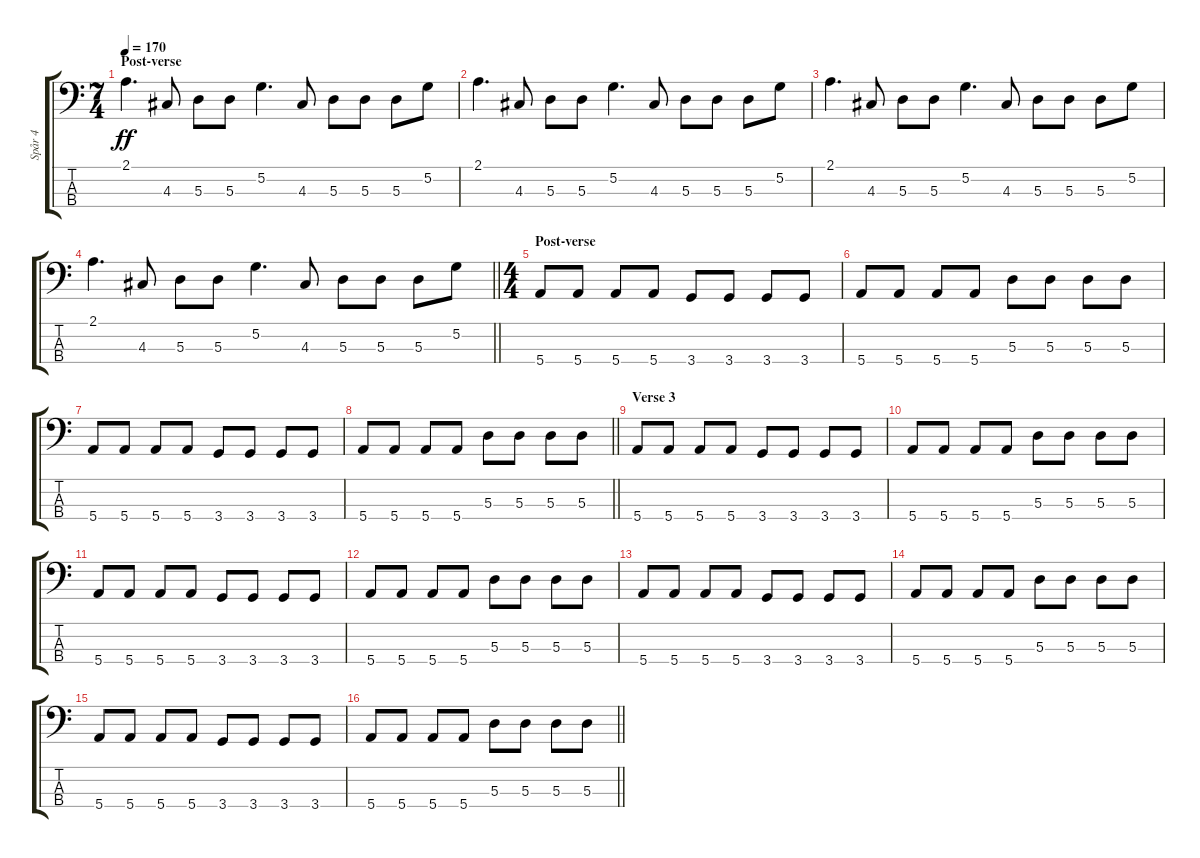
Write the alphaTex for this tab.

\track ("Spår 4" "Spår 4") {instrument electricbassfinger}
\staff {score tabs}
\tuning (G2 D2 A1 E1) {hide}
\ts (7 4)
\section ("" "Post-verse")
\tempo 170
\clef f4
\ks c
2.1.4{d dy ff} 4.3.8 5.3.8 5.3.8 5.2.4{d} 4.3.8 5.3.8 5.3.8 5.3.8 5.2.8 |
2.1.4{d} 4.3.8 5.3.8 5.3.8 5.2.4{d} 4.3.8 5.3.8 5.3.8 5.3.8 5.2.8 |
2.1.4{d} 4.3.8 5.3.8 5.3.8 5.2.4{d} 4.3.8 5.3.8 5.3.8 5.3.8 5.2.8 |
\barLineRight lightlight
2.1.4{d} 4.3.8 5.3.8 5.3.8 5.2.4{d} 4.3.8 5.3.8 5.3.8 5.3.8 5.2.8 |
\ts (4 4)
\section ("" "Post-verse")
5.4.8 5.4.8 5.4.8 5.4.8 3.4.8 3.4.8 3.4.8 3.4.8 |
5.4.8 5.4.8 5.4.8 5.4.8 5.3.8 5.3.8 5.3.8 5.3.8 |
5.4.8 5.4.8 5.4.8 5.4.8 3.4.8 3.4.8 3.4.8 3.4.8 |
\barLineRight lightlight
5.4.8 5.4.8 5.4.8 5.4.8 5.3.8 5.3.8 5.3.8 5.3.8 |
\section ("" "Verse 3")
5.4.8 5.4.8 5.4.8 5.4.8 3.4.8 3.4.8 3.4.8 3.4.8 |
5.4.8 5.4.8 5.4.8 5.4.8 5.3.8 5.3.8 5.3.8 5.3.8 |
5.4.8 5.4.8 5.4.8 5.4.8 3.4.8 3.4.8 3.4.8 3.4.8 |
5.4.8 5.4.8 5.4.8 5.4.8 5.3.8 5.3.8 5.3.8 5.3.8 |
5.4.8 5.4.8 5.4.8 5.4.8 3.4.8 3.4.8 3.4.8 3.4.8 |
5.4.8 5.4.8 5.4.8 5.4.8 5.3.8 5.3.8 5.3.8 5.3.8 |
5.4.8 5.4.8 5.4.8 5.4.8 3.4.8 3.4.8 3.4.8 3.4.8 |
\barLineRight lightlight
5.4.8 5.4.8 5.4.8 5.4.8 5.3.8 5.3.8 5.3.8 5.3.8
